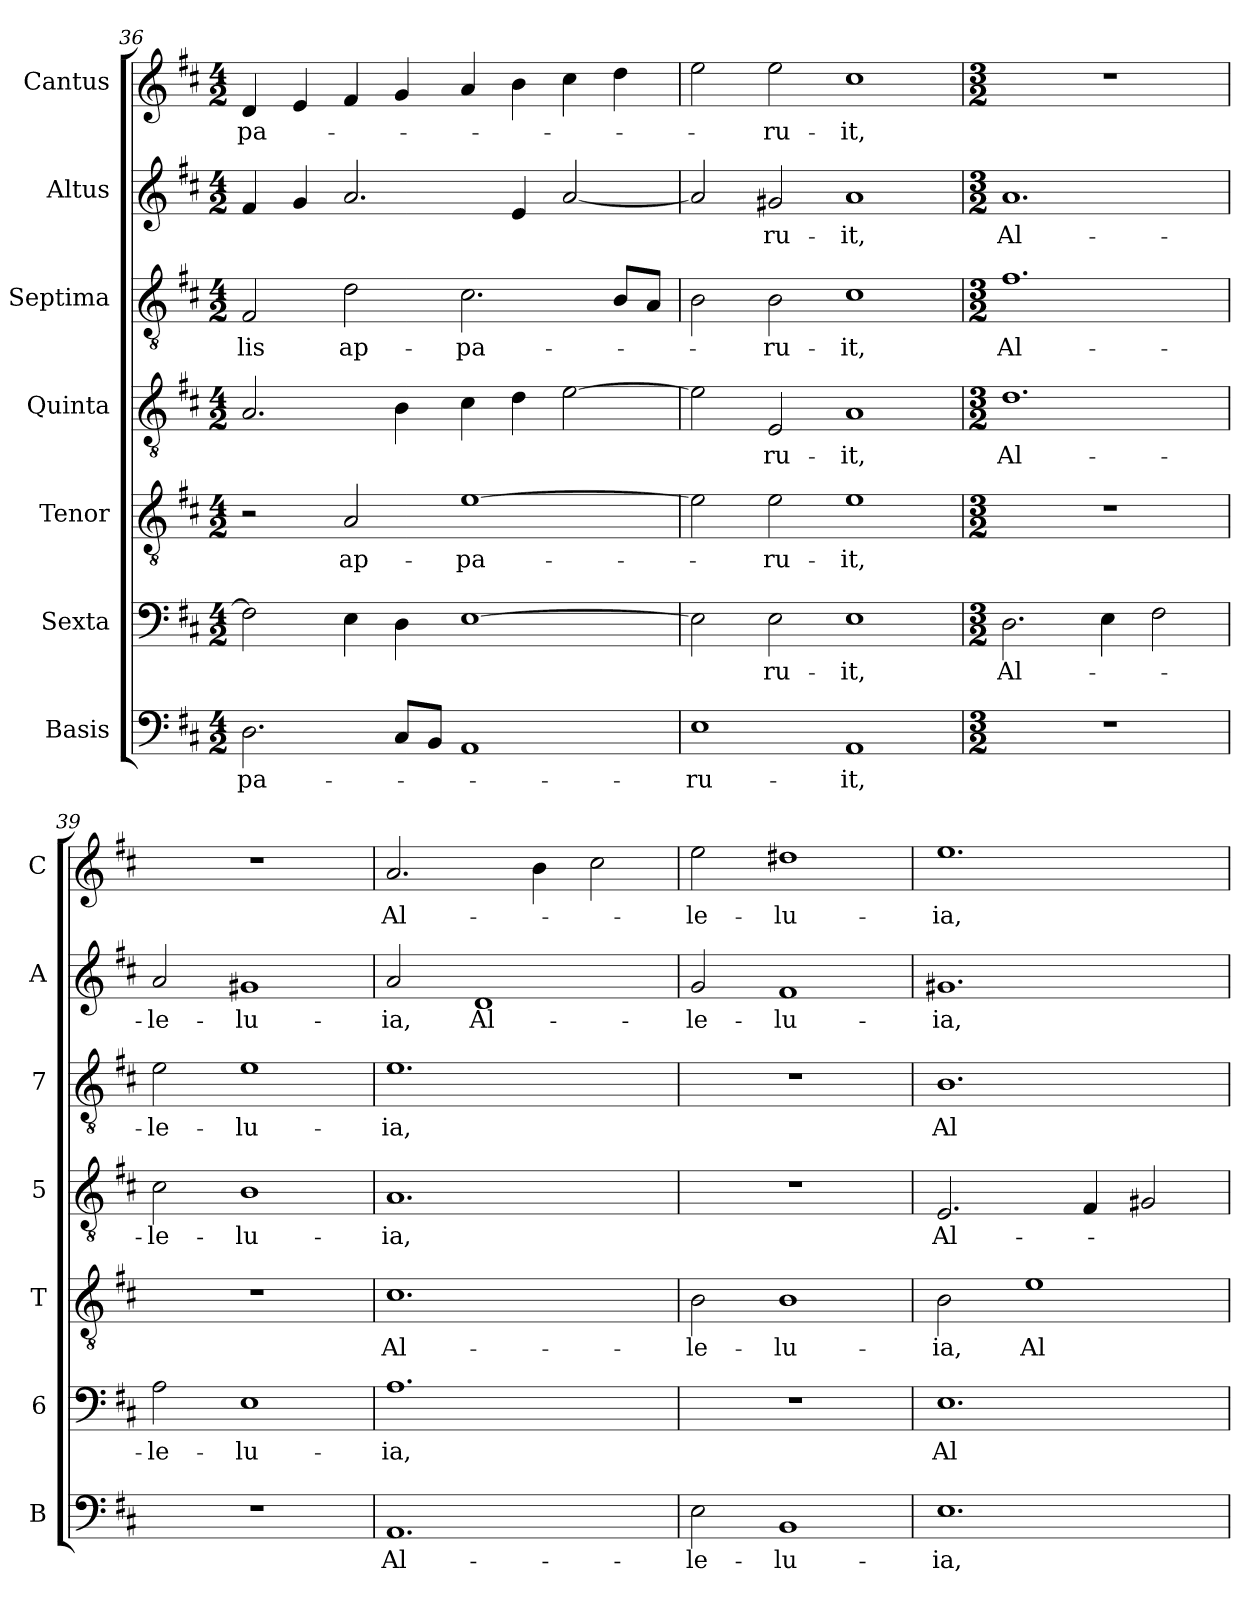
**kern	**text	**kern	**text	**kern	**text	**kern	**text	**kern	**text	**kern	**text	**kern	**text
*part7	*part7	*part6	*part6	*part5	*part5	*part4	*part4	*part3	*part3	*part2	*part2	*part1	*part1
*staff7	*staff7	*staff6	*staff6	*staff5	*staff5	*staff4	*staff4	*staff3	*staff3	*staff2	*staff2	*staff1	*staff1
*I"Basis	*	*I"Sexta	*	*I"Tenor	*	*I"Quinta	*	*I"Septima	*	*I"Altus	*	*I"Cantus	*
*I'B	*	*I'6	*	*I'T	*	*I'5	*	*I'7	*	*I'A	*	*I'C	*
*clefF4	*	*clefF4	*	*clefGv2	*	*clefGv2	*	*clefGv2	*	*clefG2	*	*clefG2	*
*k[f#c#]	*	*k[f#c#]	*	*k[f#c#]	*	*k[f#c#]	*	*k[f#c#]	*	*k[f#c#]	*	*k[f#c#]	*
*D:	*	*D:	*	*D:	*	*D:	*	*D:	*	*D:	*	*D:	*
*M4/2	*	*M4/2	*	*M4/2	*	*M4/2	*	*M4/2	*	*M4/2	*	*M4/2	*
=36	=36	=36	=36	=36	=36	=36	=36	=36	=36	=36	=36	=36	=36
!	!LO:LY:b	!	!	!	!	!	!	!	!LO:LY:b	!	!	!	!LO:LY:b
2.D\	-pa-	2F#\]	.	2r	.	2.A/	.	2F#/	-lis	4f#/	.	4d/	-pa-
.	.	.	.	.	.	.	.	.	.	4g/	.	4e/	.
!	!	!	!	!	!LO:LY:b	!	!	!	!LO:LY:b	!	!	!	!
.	.	4E\	.	2A/	ap-	.	.	2d\	ap-	2.a/	.	4f#/	.
8C#/L	.	4D\	.	.	.	4B\	.	.	.	.	.	4g/	.
8BB/J	.	.	.	.	.	.	.	.	.	.	.	.	.
!	!	!	!	!	!LO:LY:b	!	!	!	!LO:LY:b	!	!	!	!
1AA	.	[1E	.	[1e	-pa-	4c#\	.	2.c#\	-pa-	.	.	4a/	.
.	.	.	.	.	.	4d\	.	.	.	4e/	.	4b\	.
.	.	.	.	.	.	[2e\	.	.	.	[2a/	.	4cc#\	.
.	.	.	.	.	.	.	.	8B/L	.	.	.	4dd\	.
.	.	.	.	.	.	.	.	8A/J	.	.	.	.	.
=37	=37	=37	=37	=37	=37	=37	=37	=37	=37	=37	=37	=37	=37
!	!LO:LY:b	!	!	!	!	!	!	!	!	!	!	!	!
1E	-ru-	2E\]	.	2e\]	.	2e\]	.	2B\	.	2a/]	.	2ee\	.
!	!	!	!LO:LY:b	!	!LO:LY:b	!	!LO:LY:b	!	!LO:LY:b	!	!LO:LY:b	!	!LO:LY:b
.	.	2E\	-ru-	2e\	-ru-	2E/	-ru-	2B\	-ru-	2g#X/	-ru-	2ee\	-ru-
!	!LO:LY:b	!	!LO:LY:b	!	!LO:LY:b	!	!LO:LY:b	!	!LO:LY:b	!	!LO:LY:b	!	!LO:LY:b
1AA	-it,	1E	-it,	1e	-it,	1A	-it,	1c#	-it,	1a	-it,	1cc#	-it,
!!LO:PB:g=z
=38	=38	=38	=38	=38	=38	=38	=38	=38	=38	=38	=38	=38	=38
*M3/2	*	*M3/2	*	*M3/2	*	*M3/2	*	*M3/2	*	*M3/2	*	*M3/2	*
!	!	!	!LO:LY:b	!	!	!	!LO:LY:b	!	!LO:LY:b	!	!LO:LY:b	!	!
1.r	.	2.D\	Al-	1.r	.	1.d	Al-	1.f#	Al-	1.a	Al-	1.r	.
.	.	4E\	.	.	.	.	.	.	.	.	.	.	.
.	.	2F#\	.	.	.	.	.	.	.	.	.	.	.
=39	=39	=39	=39	=39	=39	=39	=39	=39	=39	=39	=39	=39	=39
!	!	!	!LO:LY:b	!	!	!	!LO:LY:b	!	!LO:LY:b	!	!LO:LY:b	!	!
1.r	.	2A\	-le-	1.r	.	2c#\	-le-	2e\	-le-	2a/	-le-	1.r	.
!	!	!	!LO:LY:b	!	!	!	!LO:LY:b	!	!LO:LY:b	!	!LO:LY:b	!	!
.	.	1E	-lu-	.	.	1B	-lu-	1e	-lu-	1g#X	-lu-	.	.
=40	=40	=40	=40	=40	=40	=40	=40	=40	=40	=40	=40	=40	=40
!	!LO:LY:b	!	!LO:LY:b	!	!LO:LY:b	!	!LO:LY:b	!	!LO:LY:b	!	!LO:LY:b	!	!LO:LY:b
1.AA	Al-	1.A	-ia,	1.c#	Al-	1.A	-ia,	1.e	-ia,	2a/	-ia,	2.a/	Al-
!	!	!	!	!	!	!	!	!	!	!	!LO:LY:b	!	!
.	.	.	.	.	.	.	.	.	.	1d	Al-	.	.
.	.	.	.	.	.	.	.	.	.	.	.	4b\	.
.	.	.	.	.	.	.	.	.	.	.	.	2cc#\	.
=41	=41	=41	=41	=41	=41	=41	=41	=41	=41	=41	=41	=41	=41
!	!LO:LY:b	!	!	!	!LO:LY:b	!	!	!	!	!	!LO:LY:b	!	!LO:LY:b
2E\	-le-	1.r	.	2B\	-le-	1.r	.	1.r	.	2g/	-le-	2ee\	-le-
!	!LO:LY:b	!	!	!	!LO:LY:b	!	!	!	!	!	!LO:LY:b	!	!LO:LY:b
1BB	-lu-	.	.	1B	-lu-	.	.	.	.	1f#	-lu-	1dd#X	-lu-
=42	=42	=42	=42	=42	=42	=42	=42	=42	=42	=42	=42	=42	=42
!	!LO:LY:b	!	!LO:LY:b	!	!LO:LY:b	!	!LO:LY:b	!	!LO:LY:b	!	!LO:LY:b	!	!LO:LY:b
1.E	-ia,	1.E	Al-	2B\	-ia,	2.E/	Al-	1.B	Al-	1.g#X	-ia,	1.ee	-ia,
!	!	!	!	!	!LO:LY:b	!	!	!	!	!	!	!	!
.	.	.	.	1e	Al-	.	.	.	.	.	.	.	.
.	.	.	.	.	.	4F#/	.	.	.	.	.	.	.
.	.	.	.	.	.	2G#X/	.	.	.	.	.	.	.
=	=	=	=	=	=	=	=	=	=	=	=	=	=
*-	*-	*-	*-	*-	*-	*-	*-	*-	*-	*-	*-	*-	*-
